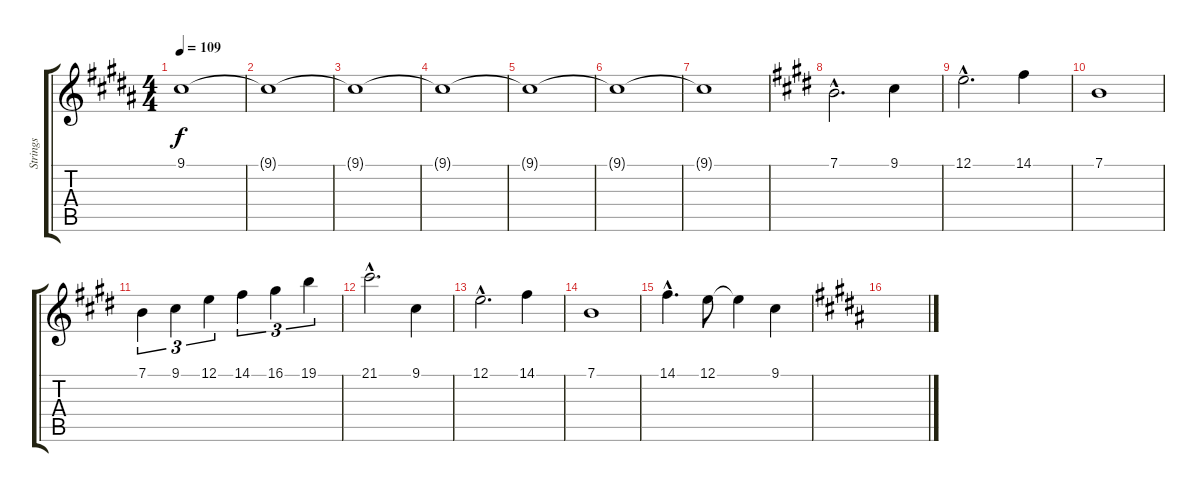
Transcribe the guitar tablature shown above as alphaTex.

\track ("Strings" "Strings") {instrument synthstrings1}
\staff {score tabs}
\tuning (E4 B3 G3 D3 A2 E2) {hide}
\ts (4 4)
\tempo 109
\clef g2
\ks b
9.1{t}.1{dy f} |
9.1{t}.1 |
9.1{t}.1 |
9.1{t}.1 |
9.1{t}.1 |
9.1{t}.1 |
9.1{t}.1 |
\ks e
7.1{hac}.2{d} 9.1.4 |
12.1{hac}.2{d} 14.1.4 |
7.1.1 |
7.1.4{tu (3 2)} 9.1.4{tu (3 2)} 12.1.4{tu (3 2)} 14.1.4{tu (3 2)} 16.1.4{tu (3 2)} 19.1.4{tu (3 2)} |
21.1{hac}.2{d} 9.1.4 |
12.1{hac}.2{d} 14.1.4 |
7.1.1 |
14.1{hac}.4{d} 12.1.8 12.1{t}.4 9.1.4 |
\ks b
